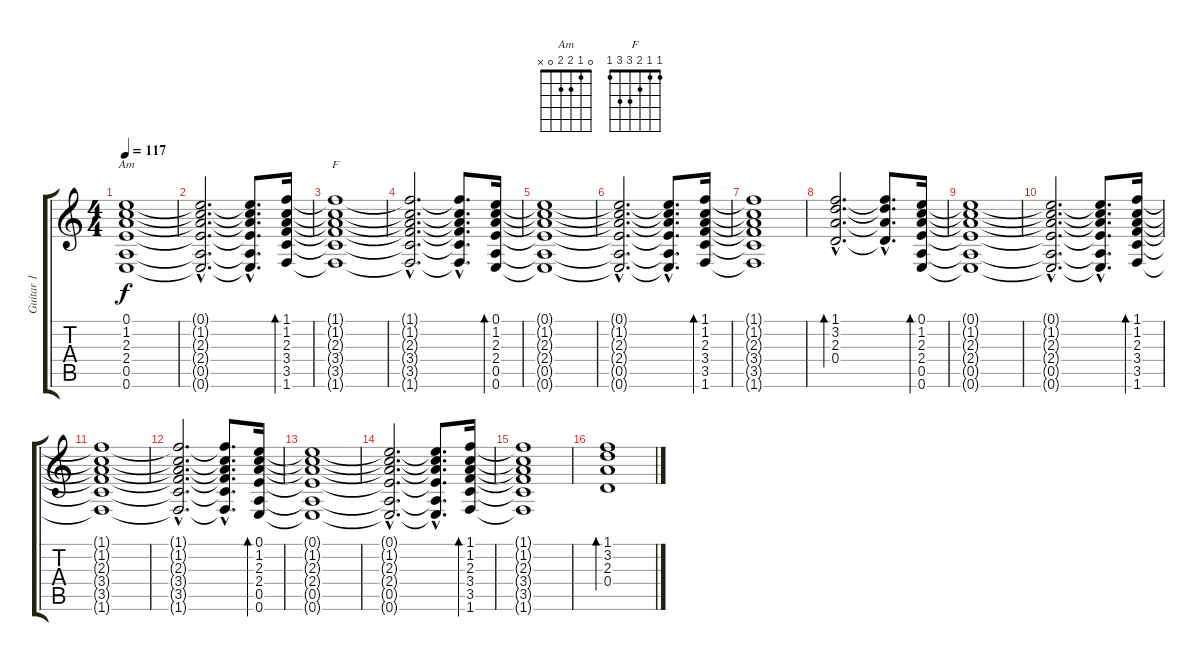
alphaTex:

\track ("Guitar 1" "Guitar 1") {instrument distortionguitar}
\staff {score tabs}
\tuning (E4 B3 G3 D3 A2 E2) {hide}
\chord ("Am" 0 1 2 2 0 x)
\chord ("F" 1 1 2 3 3 1)
\ts (4 4)
\tempo 117
\clef g2
\ks c
(0.1{t} 1.2{t} 2.3{t} 2.4{t} 0.5{t} 0.6{t}).1{ch "Am" dy f} |
(0.1{hac t} 1.2{hac t} 2.3{hac t} 2.4{hac t} 0.5{hac t} 0.6{hac t}).2{d} (0.1{hac t} 1.2{hac t} 2.3{hac t} 2.4{hac t} 0.5{hac t} 0.6{hac t}).8{d} (1.1 1.2 2.3 3.4 3.5 1.6).16{bd 240} |
(1.1{t} 1.2{t} 2.3{t} 3.4{t} 3.5{t} 1.6{t}).1{ch "F"} |
(1.1{hac t} 1.2{hac t} 2.3{hac t} 3.4{hac t} 3.5{hac t} 1.6{hac t}).2{d} (1.1{hac t} 1.2{hac t} 2.3{hac t} 3.4{hac t} 3.5{hac t} 1.6{hac t}).8{d} (0.1 1.2 2.3 2.4 0.5 0.6).16{bd 240} |
(0.1{t} 1.2{t} 2.3{t} 2.4{t} 0.5{t} 0.6{t}).1 |
(0.1{hac t} 1.2{hac t} 2.3{hac t} 2.4{hac t} 0.5{hac t} 0.6{hac t}).2{d} (0.1{hac t} 1.2{hac t} 2.3{hac t} 2.4{hac t} 0.5{hac t} 0.6{hac t}).8{d} (1.1 1.2 2.3 3.4 3.5 1.6).16{bd 240} |
(1.1{t} 1.2{t} 2.3{t} 3.4{t} 3.5{t} 1.6{t}).1 |
(1.1{hac} 3.2{hac} 2.3{hac} 0.4{hac}).2{d bd 60} (1.1{hac t} 3.2{hac t} 2.3{hac t} 0.4{hac t}).8{d} (0.1 1.2 2.3 2.4 0.5 0.6).16{bd 240} |
(0.1{t} 1.2{t} 2.3{t} 2.4{t} 0.5{t} 0.6{t}).1 |
(0.1{hac t} 1.2{hac t} 2.3{hac t} 2.4{hac t} 0.5{hac t} 0.6{hac t}).2{d} (0.1{hac t} 1.2{hac t} 2.3{hac t} 2.4{hac t} 0.5{hac t} 0.6{hac t}).8{d} (1.1 1.2 2.3 3.4 3.5 1.6).16{bd 240} |
(1.1{t} 1.2{t} 2.3{t} 3.4{t} 3.5{t} 1.6{t}).1 |
(1.1{hac t} 1.2{hac t} 2.3{hac t} 3.4{hac t} 3.5{hac t} 1.6{hac t}).2{d} (1.1{hac t} 1.2{hac t} 2.3{hac t} 3.4{hac t} 3.5{hac t} 1.6{hac t}).8{d} (0.1 1.2 2.3 2.4 0.5 0.6).16{bd 240} |
(0.1{t} 1.2{t} 2.3{t} 2.4{t} 0.5{t} 0.6{t}).1 |
(0.1{hac t} 1.2{hac t} 2.3{hac t} 2.4{hac t} 0.5{hac t} 0.6{hac t}).2{d} (0.1{hac t} 1.2{hac t} 2.3{hac t} 2.4{hac t} 0.5{hac t} 0.6{hac t}).8{d} (1.1 1.2 2.3 3.4 3.5 1.6).16{bd 240} |
(1.1{t} 1.2{t} 2.3{t} 3.4{t} 3.5{t} 1.6{t}).1 |
(1.1 3.2 2.3 0.4).1{bd 240}
